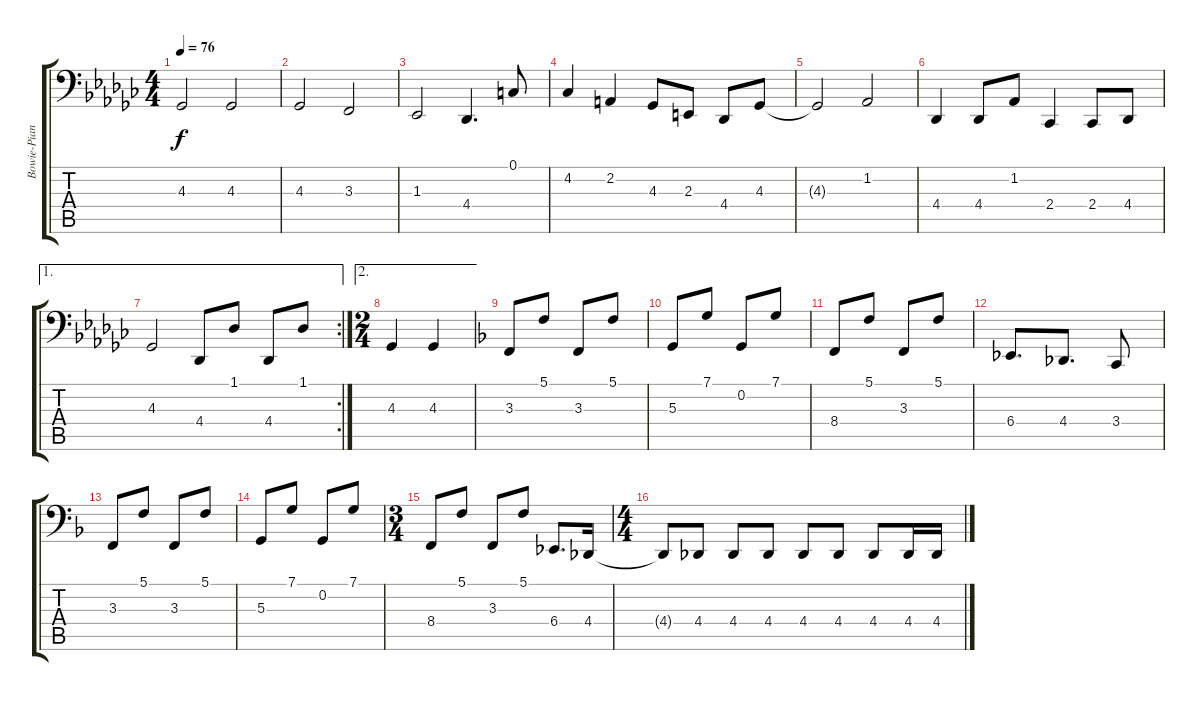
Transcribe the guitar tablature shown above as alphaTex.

\track ("Bowie-Piano Left Hand" "Bowie-Pian") {instrument brightacousticpiano}
\staff {score tabs}
\tuning (C3 G2 D2 A1 E1 B0) {hide}
\ts (4 4)
\tempo 76
\clef f4
\ks gb
4.3{t}.2{dy f} 4.3.2 |
4.3.2 3.3.2 |
1.3.2 4.4.4{d} 0.1.8 |
4.2.4 2.2.4 4.3.8 2.3.8 4.4.8 4.3.8 |
4.3{t}.2 1.2.2 |
4.4.4 4.4.8 1.2.8 2.4.4 2.4.8 4.4.8 |
\ae 1
\rc 2
4.3.2 4.4.8 1.1.8 4.4.8 1.1.8 |
\ae 2
\ts (2 4)
4.3.4 4.3.4 |
\ks f
3.3.8 5.1.8 3.3.8 5.1.8 |
5.3.8 7.1.8 0.2.8 7.1.8 |
8.4.8 5.1.8 3.3.8 5.1.8 |
6.4.8{d} 4.4.8{d} 3.4.8 |
3.3.8 5.1.8 3.3.8 5.1.8 |
5.3.8 7.1.8 0.2.8 7.1.8 |
\ts (3 4)
8.4.8 5.1.8 3.3.8 5.1.8 6.4.8{d} 4.4.16 |
\ts (4 4)
4.4{t}.8 4.4.8 4.4.8 4.4.8 4.4.8 4.4.8 4.4.8 4.4.16 4.4.16
